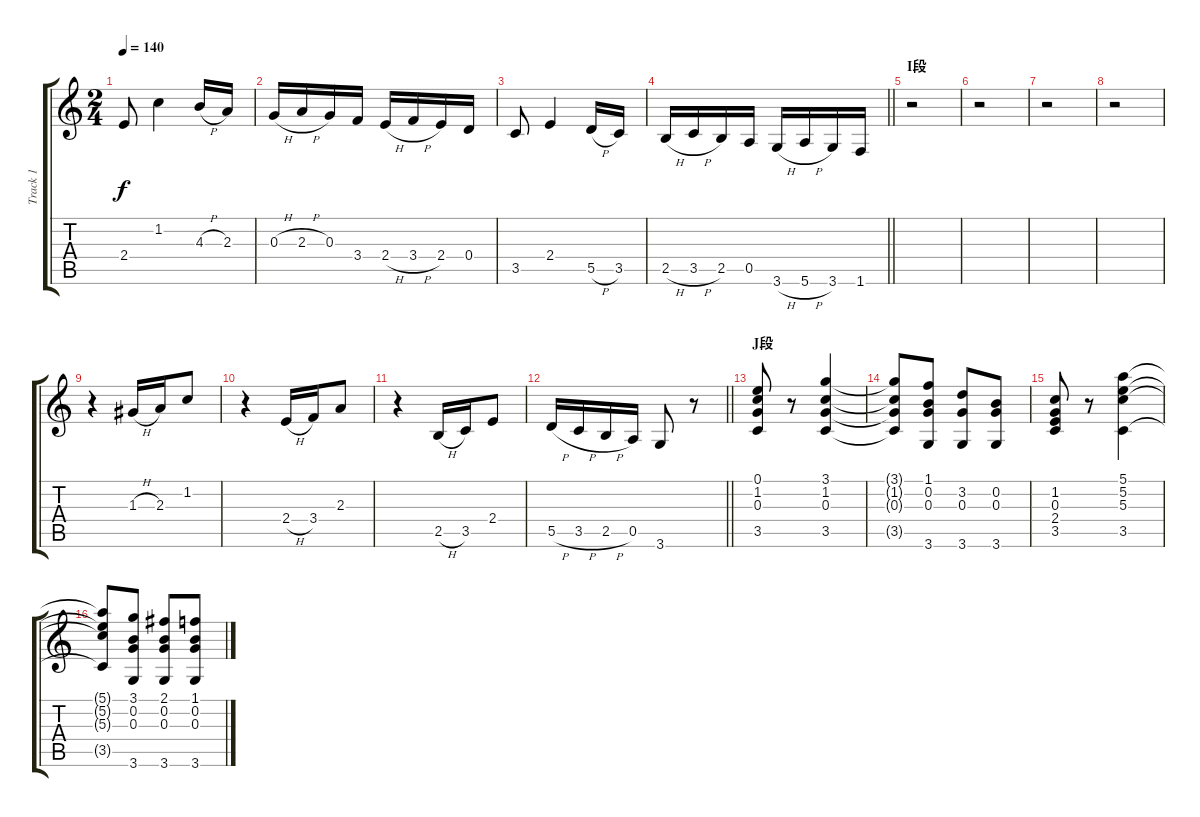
\track ("Track 1" "Track 1") {instrument acousticguitarsteel}
\staff {score tabs}
\tuning (E4 B3 G3 D3 A2 E2) {hide}
\ts (2 4)
\tempo 140
\clef g2
\ks c
2.4.8{dy f} 1.2.4 4.3{h}.16 2.3.16 |
0.3{h}.16 2.3{h}.16 0.3.16 3.4.16 2.4{h}.16 3.4{h}.16 2.4.16 0.4.16 |
3.5.8 2.4.4 5.5{h}.16 3.5.16 |
\barLineRight lightlight
2.5{h}.16 3.5{h}.16 2.5.16 0.5.16 3.6{h}.16 5.6{h}.16 3.6.16 1.6.16 |
\section ("" "I段")
r.2 |
r.2 |
r.2 |
r.2 |
r.4 1.3{h}.16 2.3.16 1.2.8 |
r.4 2.4{h}.16 3.4.16 2.3.8 |
r.4 2.5{h}.16 3.5.16 2.4.8 |
\barLineRight lightlight
5.5{h}.16 3.5{h}.16 2.5{h}.16 0.5.16 3.6.8 r.8 |
\section ("" "J段")
(0.1 1.2 0.3 3.5).8 r.8 (3.1 1.2 0.3 3.5).4 |
(3.1{t} 1.2{t} 0.3{t} 3.5{t}).8 (1.1 0.2 0.3 3.6).8 (3.2 0.3 3.6).8 (0.2 0.3 3.6).8 |
(1.2 0.3 2.4 3.5).8 r.8 (5.1 5.2 5.3 3.5).4 |
(5.1{t} 5.2{t} 5.3{t} 3.5{t}).8 (3.1 0.2 0.3 3.6).8 (2.1 0.2 0.3 3.6).8 (1.1 0.2 0.3 3.6).8
